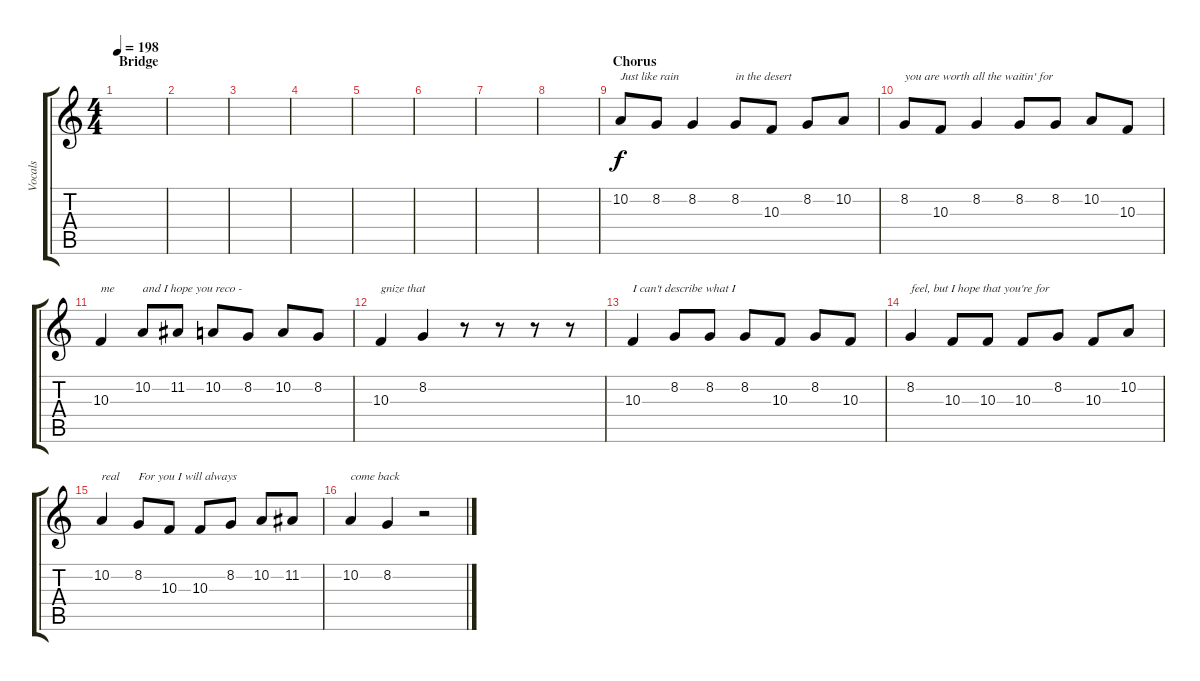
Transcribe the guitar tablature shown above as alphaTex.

\track ("Vocals" "Vocals") {instrument oboe}
\staff {score tabs}
\tuning (E4 B3 G3 D3 A2 E2) {hide}
\ts (4 4)
\section ("" "Bridge")
\tempo 198
\clef g2
\ks c
|
|
|
|
|
|
|
|
\section ("" "Chorus")
10.2.8{txt "Just like rain"} 8.2.8 8.2.4 8.2.8{txt "in the desert"} 10.3.8 8.2.8 10.2.8 |
8.2.8{txt "you are worth all the waitin' for"} 10.3.8 8.2.4 8.2.8 8.2.8 10.2.8 10.3.8 |
10.3.4{txt "me"} 10.2.8{txt "and I hope you reco -"} 11.2.8 10.2.8 8.2.8 10.2.8 8.2.8 |
10.3.4{txt "gnize that"} 8.2.4 r.8 r.8 r.8 r.8 |
10.3.4{txt "I can't describe what I"} 8.2.8 8.2.8 8.2.8 10.3.8 8.2.8 10.3.8 |
8.2.4{txt "feel, but I hope that you're for"} 10.3.8 10.3.8 10.3.8 8.2.8 10.3.8 10.2.8 |
10.2.4{txt "real"} 8.2.8{txt "For you I will always"} 10.3.8 10.3.8 8.2.8 10.2.8 11.2.8 |
10.2.4{txt "come back"} 8.2.4 r.2
